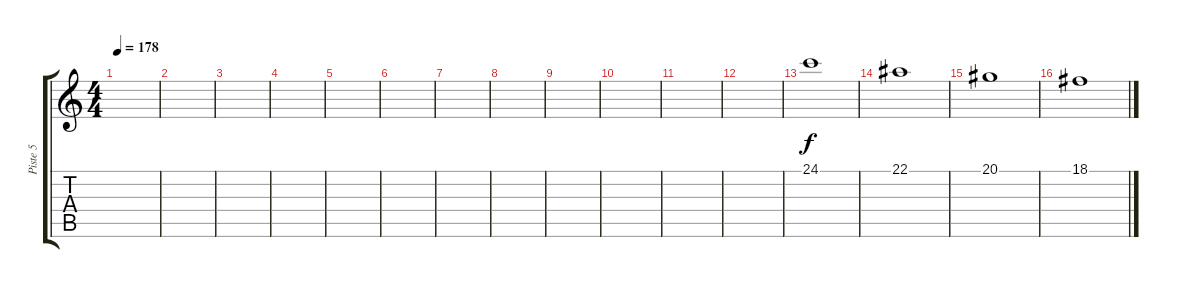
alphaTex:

\track ("Piste 5" "Piste 5") {instrument stringensemble1}
\staff {score tabs}
\tuning (C4 G3 Eb3 Bb2 F2 C2) {hide}
\ts (4 4)
\tempo 178
\clef g2
\ks c
|
|
|
|
|
|
|
|
|
|
|
|
24.1.1 |
22.1.1 |
20.1.1 |
18.1.1
